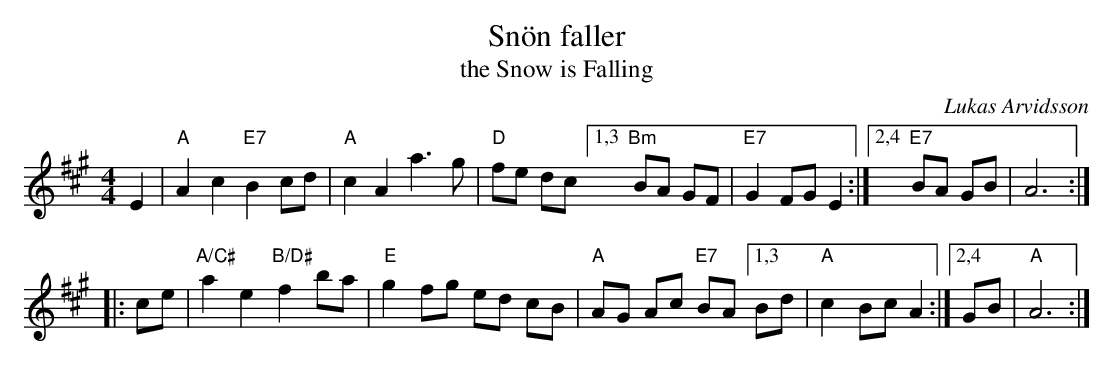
X:1
T: Sn\"on faller
T: the Snow is Falling
C: Lukas Arvidsson
M: 4/4
L: 1/8
K: A
   E2 | "A"A2 c2 "E7"B2 cd | "A"c2 A2 a3 g | "D"fe dc [1,3 "Bm"BA GF | "E7"G2 FG E2 :|[2,4 "E7"BA GB | A6 :|
|: ce | "A/C#"a2 e2 "B/D#"f2 ba | "E"g2 fg ed cB | "A"AG Ac "E7"BA [1,3 Bd | "A"c2 Bc A2 :|[2,4 GB | "A"A6 :|
